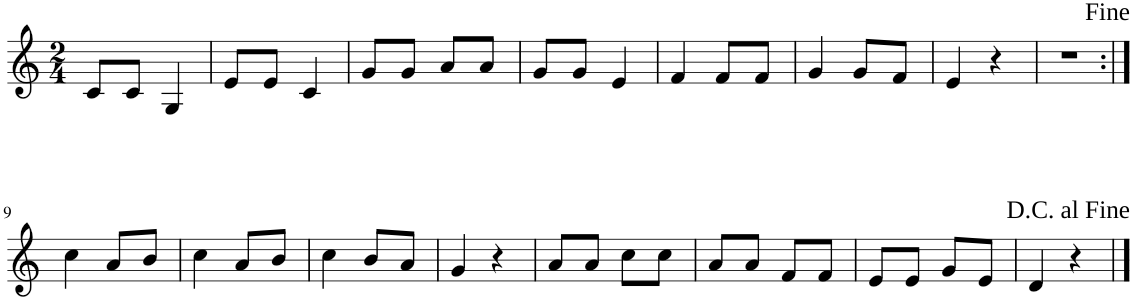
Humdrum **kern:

**kern
*part1
*staff1
*I"Voice
*clefG2
*k[]
*M2/4
=1
8c/L
8c/J
4G/
=2
8e/L
8e/J
4c/
=3
8g/L
8g/J
8a/L
8a/J
=4
8g/L
8g/J
4e/
=5
4f/
8f/L
8f/J
=6
4g/
8g/L
8f/J
=7
4e/
4r
=8
2r
!LO:TX:a:t=<font face="Times New Roman"/>Fine
!!LO:LB:g=z
=9:|!
4cc\
8a/L
8b/J
=10
4cc\
8a/L
8b/J
=11
4cc\
8b/L
8a/J
=12
4g/
4r
=13
8a/L
8a/J
8cc\L
8cc\J
=14
8a/L
8a/J
8f/L
8f/J
=15
8e/L
8e/J
8g/L
8e/J
=16
4d/
4r
!LO:TX:a:t=<font face="Times New Roman"/>D.C. al Fine
==
*-
